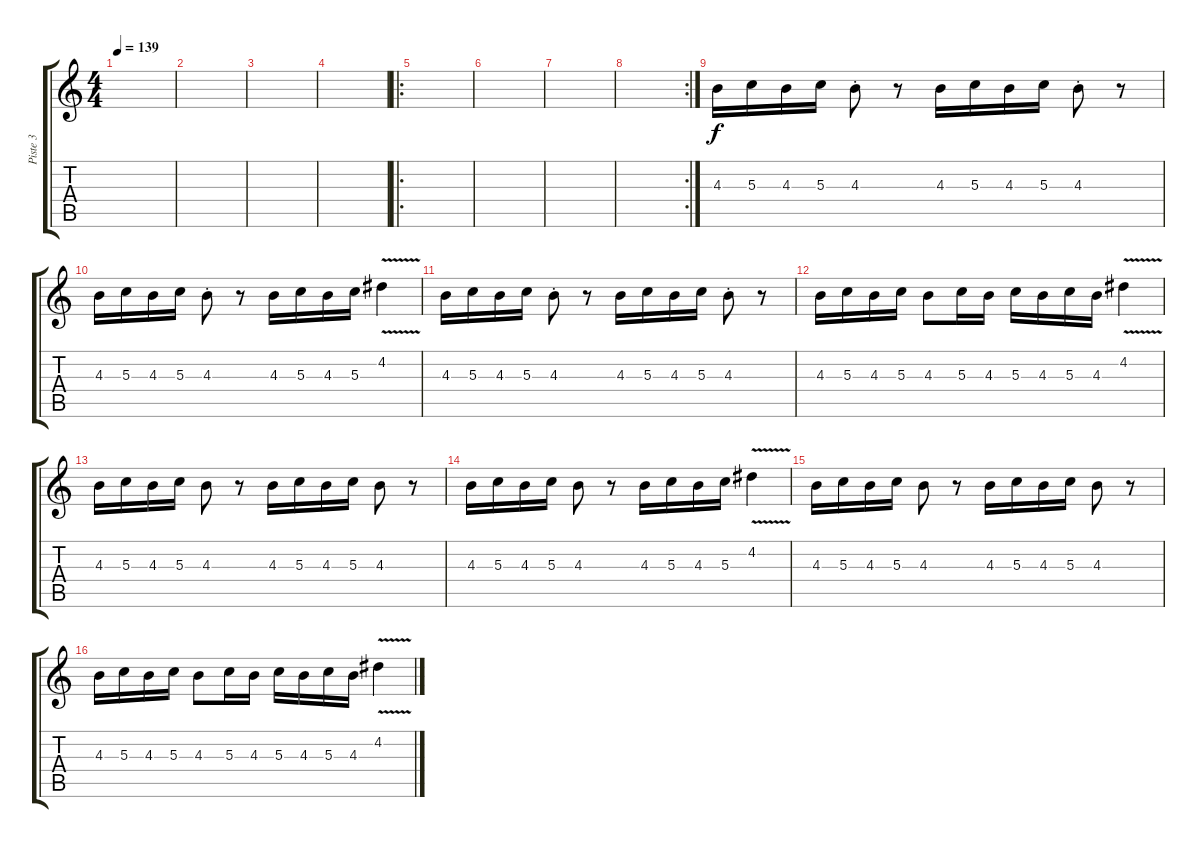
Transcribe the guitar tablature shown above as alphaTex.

\track ("Piste 3" "Piste 3") {instrument distortionguitar}
\staff {score tabs}
\tuning (E4 B3 G3 D3 A2 E2) {hide}
\ts (4 4)
\tempo 139
\clef g2
\ks c
|
|
|
|
\ro
|
|
|
\rc 2
|
4.3.16{balance 8} 5.3.16 4.3.16 5.3.16 4.3{st}.8 r.8 4.3.16 5.3.16 4.3.16 5.3.16 4.3{st}.8 r.8 |
4.3.16 5.3.16 4.3.16 5.3.16 4.3{st}.8 r.8 4.3.16 5.3.16 4.3.16 5.3.16 4.2{v}.4 |
4.3.16 5.3.16 4.3.16 5.3.16 4.3{st}.8 r.8 4.3.16 5.3.16 4.3.16 5.3.16 4.3{st}.8 r.8 |
4.3.16 5.3.16 4.3.16 5.3.16 4.3.8 5.3.16 4.3.16 5.3.16 4.3.16 5.3.16 4.3.16 4.2{v}.4 |
4.3.16{volume 10} 5.3.16 4.3.16 5.3.16 4.3.8 r.8 4.3.16 5.3.16 4.3.16 5.3.16 4.3.8 r.8 |
4.3.16 5.3.16 4.3.16 5.3.16 4.3.8 r.8 4.3.16 5.3.16 4.3.16 5.3.16 4.2{v}.4 |
4.3.16 5.3.16 4.3.16 5.3.16 4.3.8 r.8 4.3.16 5.3.16 4.3.16 5.3.16 4.3.8 r.8 |
4.3.16 5.3.16 4.3.16 5.3.16 4.3.8 5.3.16 4.3.16 5.3.16 4.3.16 5.3.16 4.3.16 4.2{v}.4
